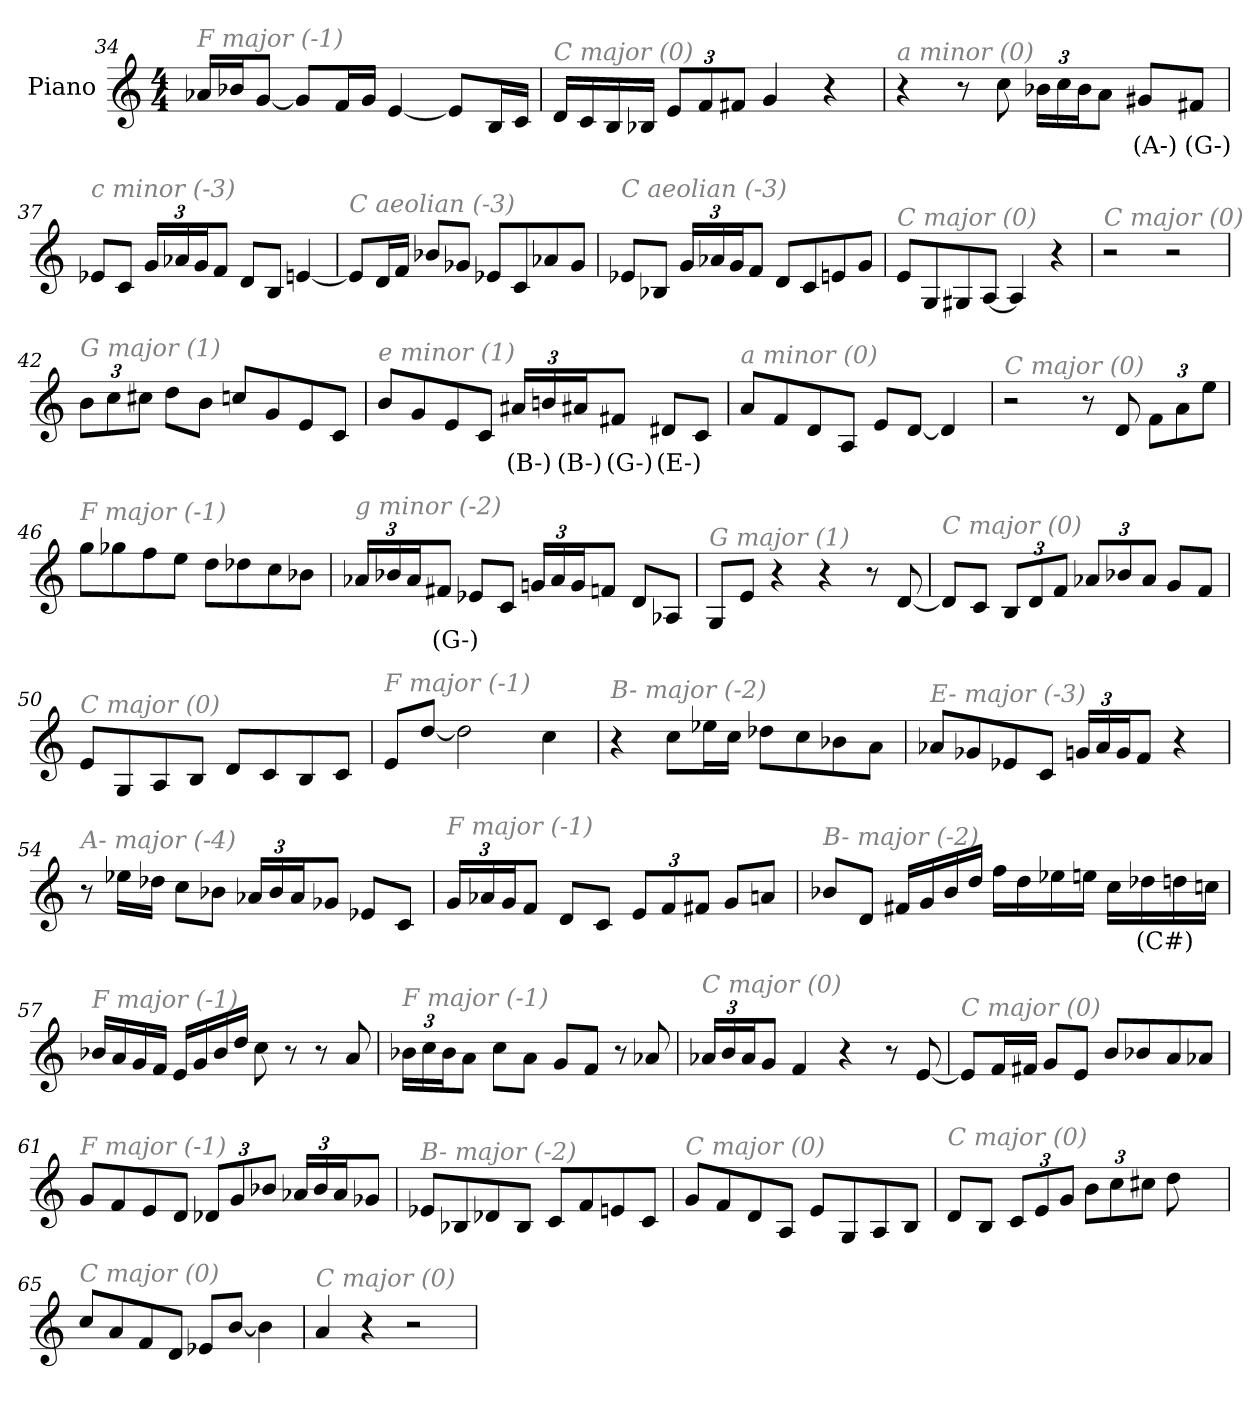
**kern	**text
*part1	*part1
*staff1	*staff1
*I"Piano	*
*I'Pno	*
*clefG2	*
*k[]	*
*M4/4	*
=34	=34
!LO:TX:i:color=#808080:t=F major (-1)	!
16a-X/LL	.
16b-X/J	.
[8g/J	.
8g/L]	.
16f/L	.
16g/JJ	.
[4e/	.
8e/L]	.
16B/L	.
16c/JJ	.
!!LO:LB:g=z
=35	=35
!LO:TX:i:color=#808080:t=C major (0)	!
16d/LL	.
16c/	.
16B/	.
16B-X/JJ	.
*Xbrackettup	*
12e/L	.
12f/	.
12f#X/J	.
4g/	.
4r	.
=36	=36
!LO:TX:i:color=#808080:t=a minor (0)	!
4r	.
8r	.
8cc\	.
24b-X\LL	.
24cc\	.
24b-\J	.
8a\J	.
8g#Xi/L	(A-)
8f#Xi/J	(G-)
=37	=37
!LO:TX:i:color=#808080:t=c minor (-3)	!
8e-X/L	.
8c/J	.
24g/LL	.
24a-X/	.
24g/J	.
8f/J	.
8d/L	.
8B/J	.
[4en/	.
=38	=38
!LO:TX:i:color=#808080:t=C aeolian (-3)	!
8e/L]	.
16d/L	.
16f/JJ	.
8b-X/L	.
8g-X/J	.
8e-X/L	.
8c/	.
8a-X/	.
8g-/J	.
!!LO:LB:g=z
=39	=39
!LO:TX:i:color=#808080:t=C aeolian (-3)	!
8e-X/L	.
8B-X/J	.
24g/LL	.
24a-X/	.
24g/J	.
8f/J	.
8d/L	.
8c/	.
8en/	.
8g/J	.
=40	=40
!LO:TX:i:color=#808080:t=C major (0)	!
8e/L	.
8G/	.
8G#X/	.
[8A/J	.
4A/]	.
4r	.
=41	=41
!LO:TX:i:color=#808080:t=C major (0)	!
2r	.
2r	.
=42	=42
!LO:TX:i:color=#808080:t=G major (1)	!
12b\L	.
12cc\	.
12cc#X\J	.
8dd\L	.
8b\J	.
8ccn/L	.
8g/	.
8e/	.
8c/J	.
!!LO:PB:g=z
=43	=43
!LO:TX:i:color=#808080:t=e minor (1)	!
8b/L	.
8g/	.
8e/	.
8c/J	.
24a#Xi/LL	(B-)
24bn/	.
24a#Xi/J	(B-)
8f#Xi/J	(G-)
8d#Xi/L	(E-)
8c/J	.
=44	=44
!LO:TX:i:color=#808080:t=a minor (0)	!
8a/L	.
8f/	.
8d/	.
8A/J	.
8e/L	.
[8d/J	.
4d/]	.
=45	=45
!LO:TX:i:color=#808080:t=C major (0)	!
2r	.
8r	.
8d/	.
12f\L	.
12a\	.
12ee\J	.
=46	=46
!LO:TX:i:color=#808080:t=F major (-1)	!
8gg\L	.
8gg-X\	.
8ff\	.
8ee\J	.
8dd\L	.
8dd-X\	.
8cc\	.
8b-X\J	.
!!LO:LB:g=z
=47	=47
!LO:TX:i:color=#808080:t=g minor (-2)	!
24a-X/LL	.
24b-X/	.
24a-/J	.
8f#Xi/J	(G-)
8e-X/L	.
8c/J	.
24gn/LL	.
24a-/	.
24g/J	.
8f/J	.
8d/L	.
8A-X/J	.
=48	=48
!LO:TX:i:color=#808080:t=G major (1)	!
8G/L	.
8e/J	.
4r	.
4r	.
8r	.
[8d/	.
=49	=49
!LO:TX:i:color=#808080:t=C major (0)	!
8d/L]	.
8c/J	.
12B/L	.
12d/	.
12f/J	.
12a-X/L	.
12b-X/	.
12a-/J	.
8g/L	.
8f/J	.
=50	=50
!LO:TX:i:color=#808080:t=C major (0)	!
8e/L	.
8G/	.
8A/	.
8B/J	.
8d/L	.
8c/	.
8B/	.
8c/J	.
!!LO:LB:g=z
=51	=51
!LO:TX:i:color=#808080:t=F major (-1)	!
8e/L	.
[8dd/J	.
2dd\]	.
4cc\	.
=52	=52
!LO:TX:i:color=#808080:t=B- major (-2)	!
4r	.
8cc\L	.
16ee-X\L	.
16cc\JJ	.
8dd-X\L	.
8cc\	.
8b-X\	.
8a\J	.
=53	=53
!LO:TX:i:color=#808080:t=E- major (-3)	!
8a-X/L	.
8g-X/	.
8e-X/	.
8c/J	.
24gn/LL	.
24a-/	.
24g/J	.
8f/J	.
4r	.
=54	=54
!LO:TX:i:color=#808080:t=A- major (-4)	!
8r	.
16ee-X\LL	.
16dd-X\JJ	.
8cc\L	.
8b-X\J	.
24a-X/LL	.
24b-/	.
24a-/J	.
8g-X/J	.
8e-X/L	.
8c/J	.
!!LO:LB:g=z
=55	=55
!LO:TX:i:color=#808080:t=F major (-1)	!
24g/LL	.
24a-X/	.
24g/J	.
8f/J	.
8d/L	.
8c/J	.
12e/L	.
12f/	.
12f#X/J	.
8g/L	.
8an/J	.
=56	=56
!LO:TX:i:color=#808080:t=B- major (-2)	!
8b-X/L	.
8d/J	.
16f#X/LL	.
16g/	.
16b-/	.
16dd/JJ	.
16ff\LL	.
16dd\	.
16ee-X\	.
16een\JJ	.
16cc\LL	.
16dd-Xi\	(C#)
16dd\	.
16ccn\JJ	.
=57	=57
!LO:TX:i:color=#808080:t=F major (-1)	!
16b-X/LL	.
16a/	.
16g/	.
16f/JJ	.
16e/LL	.
16g/	.
16b-/	.
16dd/JJ	.
8cc\	.
8r	.
8r	.
8a/	.
!!LO:LB:g=z
=58	=58
!LO:TX:i:color=#808080:t=F major (-1)	!
24b-X\LL	.
24cc\	.
24b-\J	.
8a\J	.
8cc\L	.
8a\J	.
8g/L	.
8f/J	.
8r	.
8a-X/	.
=59	=59
!LO:TX:i:color=#808080:t=C major (0)	!
24a-X/LL	.
24b/	.
24a-/J	.
8g/J	.
4f/	.
4r	.
8r	.
[8e/	.
=60	=60
!LO:TX:i:color=#808080:t=C major (0)	!
8e/L]	.
16f/L	.
16f#X/JJ	.
8g/L	.
8e/J	.
8b/L	.
8b-X/	.
8a/	.
8a-X/J	.
!!LO:LB:g=z
=61	=61
!LO:TX:i:color=#808080:t=F major (-1)	!
8g/L	.
8f/	.
8e/	.
8d/J	.
12d-X/L	.
12g/	.
12b-X/J	.
24a-X/LL	.
24b-/	.
24a-/J	.
8g-X/J	.
=62	=62
!LO:TX:i:color=#808080:t=B- major (-2)	!
8e-X/L	.
8B-X/	.
8d-X/	.
8B-/J	.
8c/L	.
8f/	.
8en/	.
8c/J	.
=63	=63
!LO:TX:i:color=#808080:t=C major (0)	!
8g/L	.
8f/	.
8d/	.
8A/J	.
8e/L	.
8G/	.
8A/	.
8B/J	.
=64	=64
!LO:TX:i:color=#808080:t=C major (0)	!
8d/L	.
8B/J	.
12c/L	.
12e/	.
12g/J	.
12b\L	.
12cc\	.
12cc#X\J	.
8dd\	.
8ryy	.
!!LO:LB:g=z
=65	=65
!LO:TX:i:color=#808080:t=C major (0)	!
8cc/L	.
8a/	.
8f/	.
8d/J	.
8e-X/L	.
[8b/J	.
4b\]	.
=66	=66
!LO:TX:i:color=#808080:t=C major (0)	!
4a/	.
4r	.
2r	.
=	=
*-	*-
